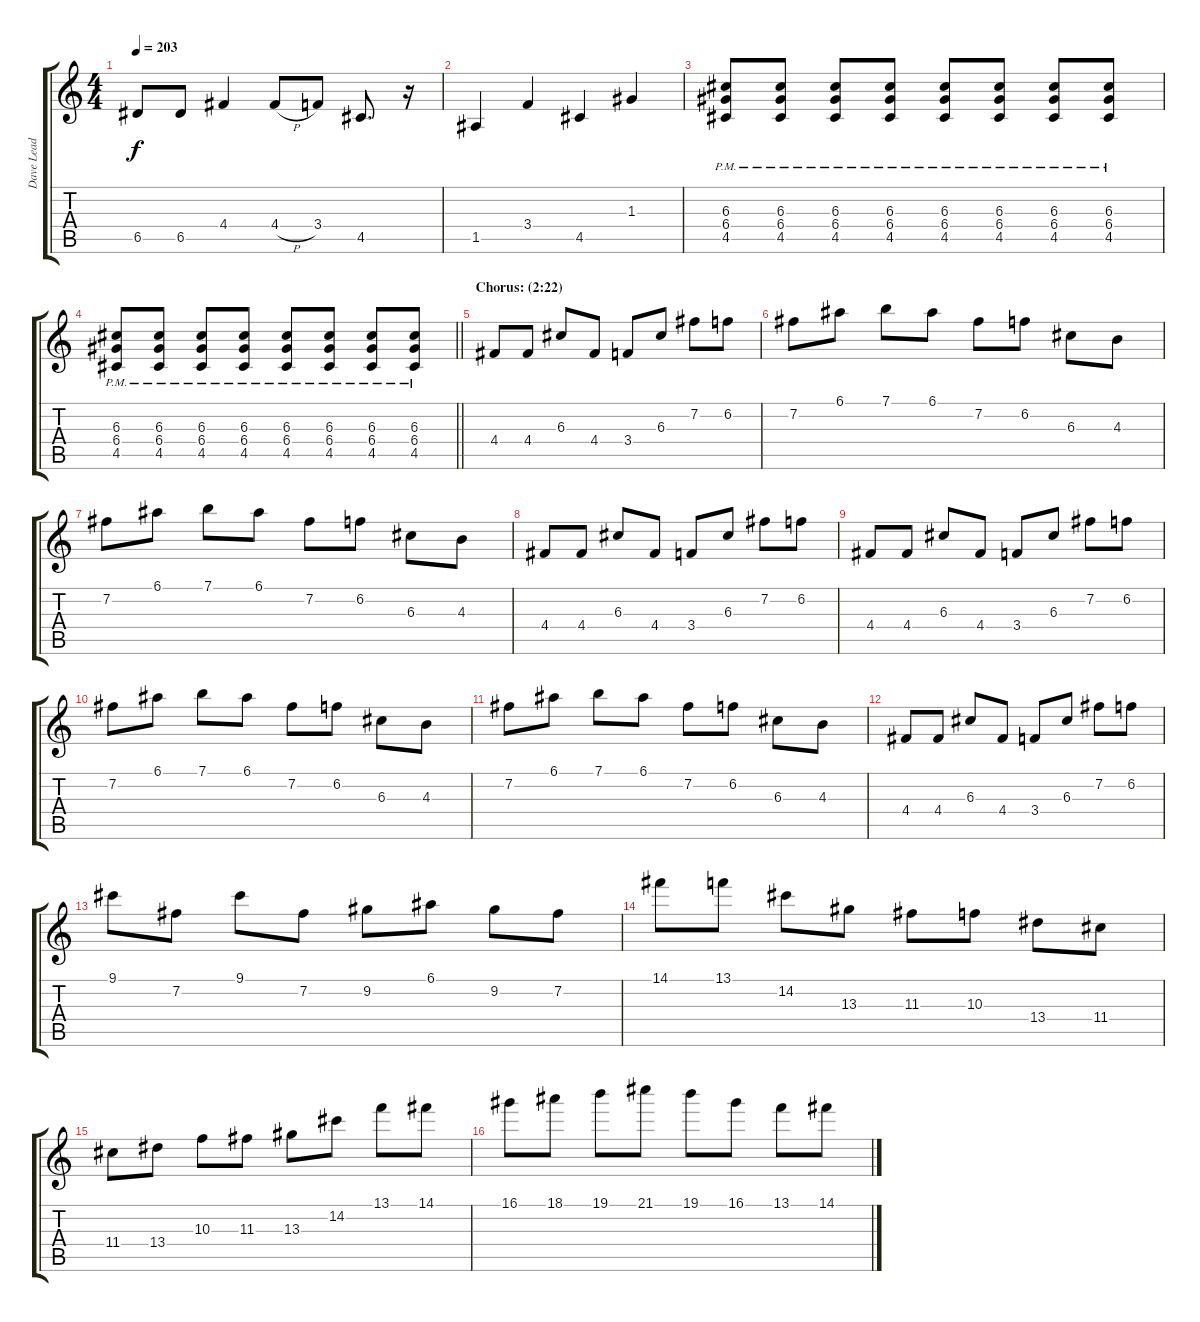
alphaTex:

\track ("Dave Lead" "Dave Lead") {instrument distortionguitar}
\staff {score tabs}
\tuning (E4 B3 G3 D3 A2 E2) {hide}
\ts (4 4)
\tempo 203
\clef g2
\ks c
6.5.8{dy f} 6.5.8 4.4.4 4.4{h}.8 3.4.8 4.5.8{d} r.16 |
1.5.4 3.4.4 4.5.4 1.3.4 |
(6.3{pm} 6.4 4.5{pm}).8 (6.3{pm} 6.4 4.5{pm}).8 (6.3{pm} 6.4 4.5{pm}).8 (6.3{pm} 6.4 4.5{pm}).8 (6.3{pm} 6.4 4.5{pm}).8 (6.3{pm} 6.4 4.5{pm}).8 (6.3{pm} 6.4 4.5{pm}).8 (6.3{pm} 6.4 4.5{pm}).8 |
\barLineRight lightlight
(6.3{pm} 6.4 4.5{pm}).8 (6.3{pm} 6.4 4.5{pm}).8 (6.3{pm} 6.4 4.5{pm}).8 (6.3{pm} 6.4 4.5{pm}).8 (6.3{pm} 6.4 4.5{pm}).8 (6.3{pm} 6.4 4.5{pm}).8 (6.3{pm} 6.4 4.5{pm}).8 (6.3{pm} 6.4 4.5{pm}).8 |
\section ("" "Chorus: (2:22)")
4.4.8 4.4.8 6.3.8 4.4.8 3.4.8 6.3.8 7.2.8 6.2.8 |
7.2.8 6.1.8 7.1.8 6.1.8 7.2.8 6.2.8 6.3.8 4.3.8 |
7.2.8 6.1.8 7.1.8 6.1.8 7.2.8 6.2.8 6.3.8 4.3.8 |
4.4.8 4.4.8 6.3.8 4.4.8 3.4.8 6.3.8 7.2.8 6.2.8 |
4.4.8 4.4.8 6.3.8 4.4.8 3.4.8 6.3.8 7.2.8 6.2.8 |
7.2.8 6.1.8 7.1.8 6.1.8 7.2.8 6.2.8 6.3.8 4.3.8 |
7.2.8 6.1.8 7.1.8 6.1.8 7.2.8 6.2.8 6.3.8 4.3.8 |
4.4.8 4.4.8 6.3.8 4.4.8 3.4.8 6.3.8 7.2.8 6.2.8 |
9.1.8 7.2.8 9.1.8 7.2.8 9.2.8 6.1.8 9.2.8 7.2.8 |
14.1.8 13.1.8 14.2.8 13.3.8 11.3.8 10.3.8 13.4.8 11.4.8 |
11.4.8 13.4.8 10.3.8 11.3.8 13.3.8 14.2.8 13.1.8 14.1.8 |
16.1.8 18.1.8 19.1.8 21.1.8 19.1.8 16.1.8 13.1.8 14.1.8
